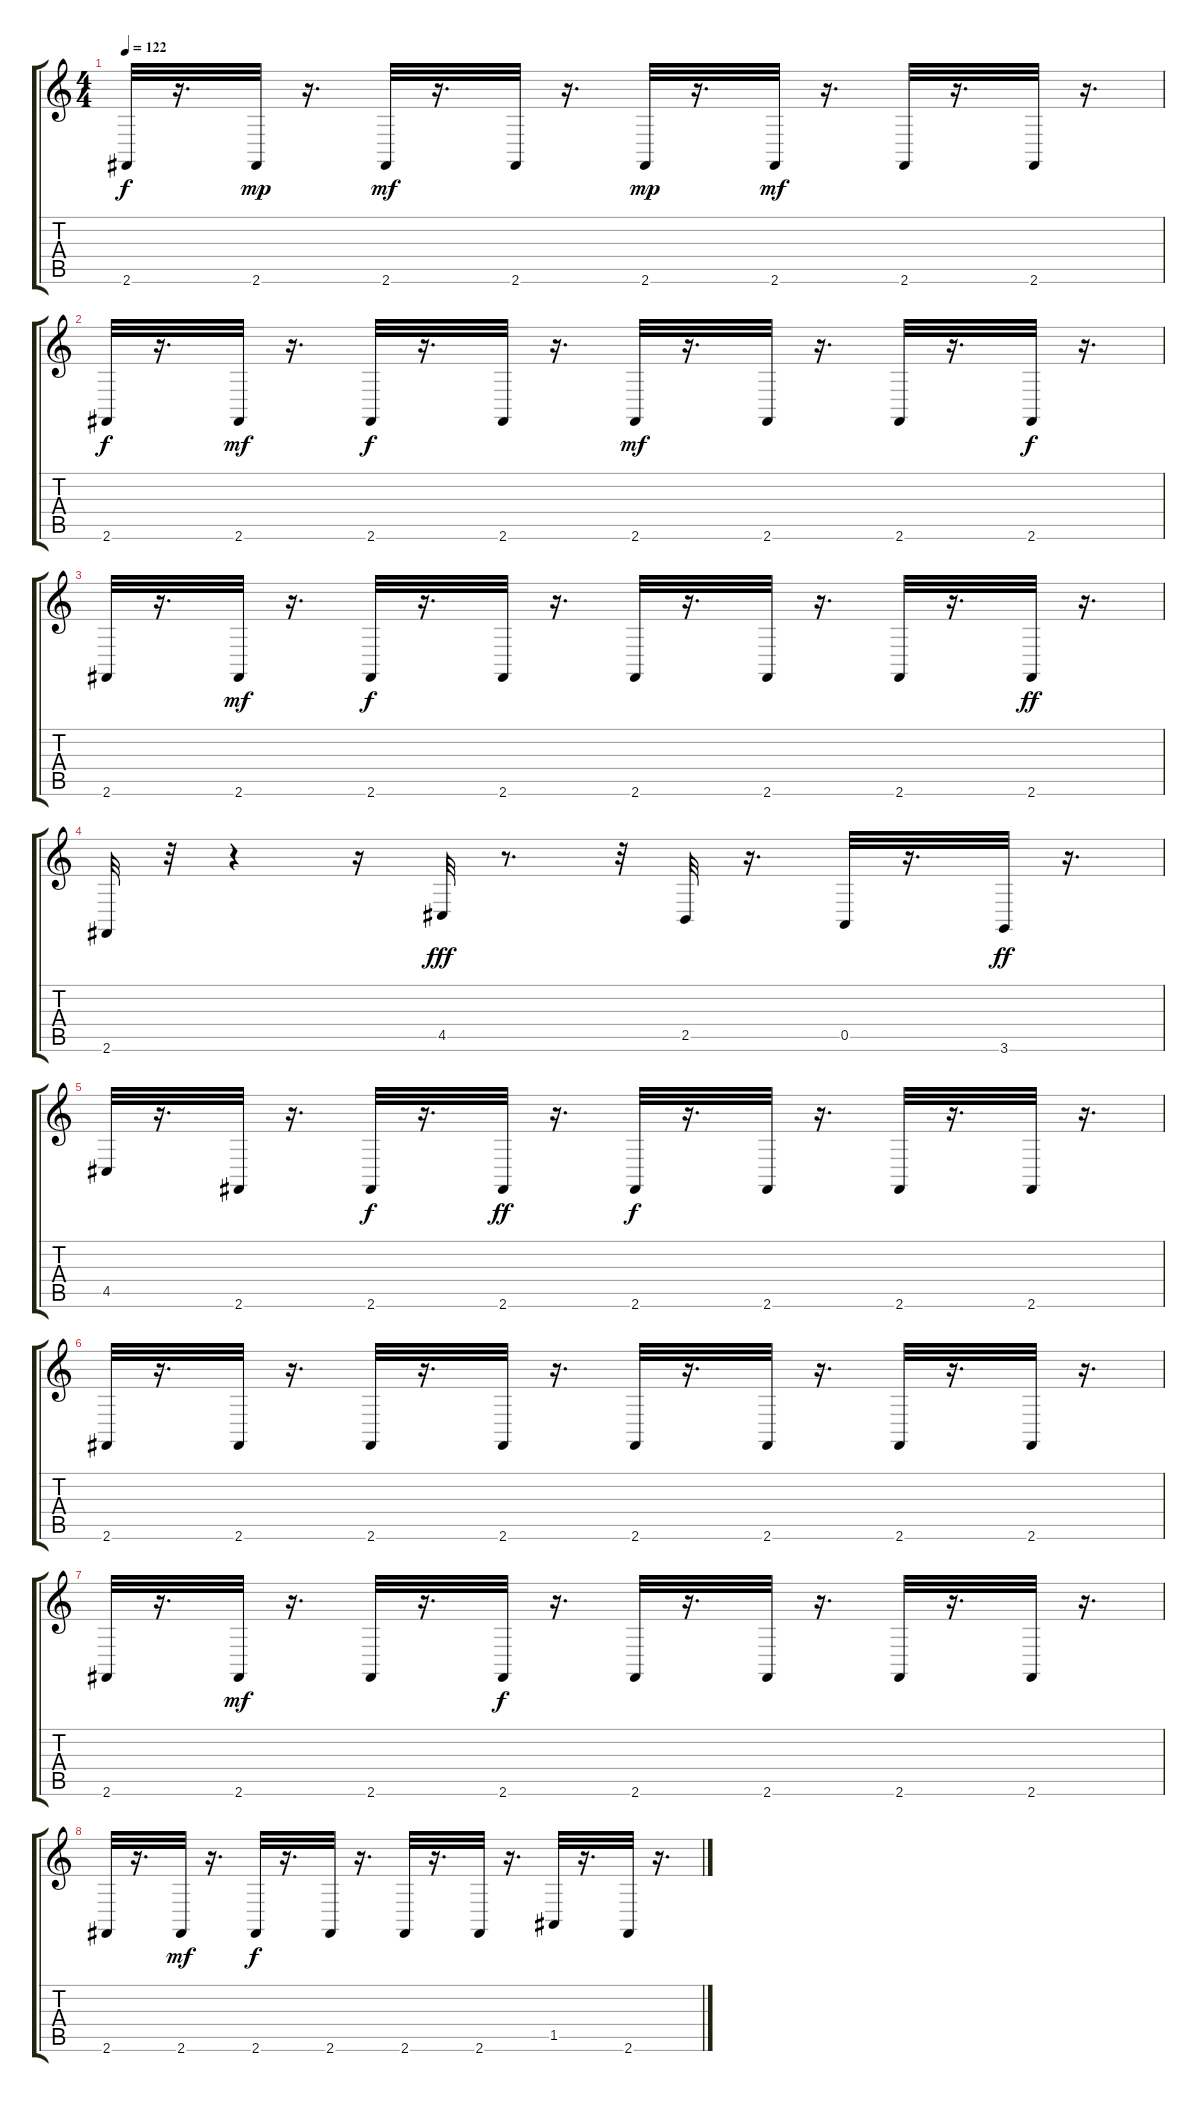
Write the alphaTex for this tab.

\track "" {instrument acousticgrandpiano}
\staff {score tabs}
\tuning (E4 B3 G3 D3 A2 E2) {hide}
\ts (4 4)
\tempo 122
\clef g2
\ks c
2.6.32{dy f} r.16{d} 2.6.32{dy mp} r.16{d} 2.6.32{dy mf} r.16{d} 2.6.32 r.16{d} 2.6.32{dy mp} r.16{d} 2.6.32{dy mf} r.16{d} 2.6.32 r.16{d} 2.6.32 r.16{d} |
2.6.32{dy f} r.16{d} 2.6.32{dy mf} r.16{d} 2.6.32{dy f} r.16{d} 2.6.32 r.16{d} 2.6.32{dy mf} r.16{d} 2.6.32 r.16{d} 2.6.32 r.16{d} 2.6.32{dy f} r.16{d} |
2.6.32 r.16{d} 2.6.32{dy mf} r.16{d} 2.6.32{dy f} r.16{d} 2.6.32 r.16{d} 2.6.32 r.16{d} 2.6.32 r.16{d} 2.6.32 r.16{d} 2.6.32{dy ff} r.16{d} |
2.6.32 r.32 r.4 r.16 4.5.32{dy fff} r.8{d} r.32 2.5.32 r.16{d} 0.5.32 r.16{d} 3.6.32{dy ff} r.16{d} |
4.5.32 r.16{d} 2.6.32 r.16{d} 2.6.32{dy f} r.16{d} 2.6.32{dy ff} r.16{d} 2.6.32{dy f} r.16{d} 2.6.32 r.16{d} 2.6.32 r.16{d} 2.6.32 r.16{d} |
2.6.32 r.16{d} 2.6.32 r.16{d} 2.6.32 r.16{d} 2.6.32 r.16{d} 2.6.32 r.16{d} 2.6.32 r.16{d} 2.6.32 r.16{d} 2.6.32 r.16{d} |
2.6.32 r.16{d} 2.6.32{dy mf} r.16{d} 2.6.32 r.16{d} 2.6.32{dy f} r.16{d} 2.6.32 r.16{d} 2.6.32 r.16{d} 2.6.32 r.16{d} 2.6.32 r.16{d} |
2.6.32 r.16{d} 2.6.32{dy mf} r.16{d} 2.6.32{dy f} r.16{d} 2.6.32 r.16{d} 2.6.32 r.16{d} 2.6.32 r.16{d} 1.5.32 r.16{d} 2.6.32 r.16{d}
